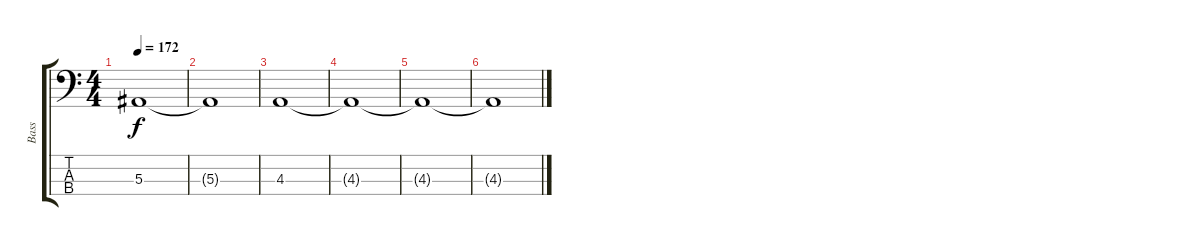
\track ("Bass" "Bass") {instrument electricbassfinger}
\staff {score tabs}
\tuning (Eb2 Bb1 F1 C1) {hide}
\ts (4 4)
\tempo 172
\clef f4
\ks c
5.3{t}.1{dy f} |
5.3{t}.1 |
4.3.1 |
4.3{t}.1 |
4.3{t}.1 |
4.3{t}.1
